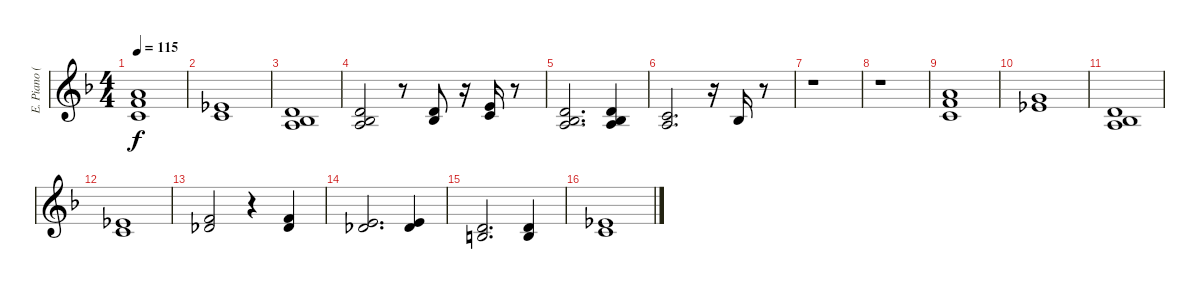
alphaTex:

\track ("E. Piano (Left)" "E. Piano (") {instrument electricpiano1}
\staff {score}
\tuning (E5 B4 G4 D4 A3 E3) {hide}
\ts (4 4)
\tempo 115
\clef g2
\ks f
(2.3 3.4 3.5).1{dy f} |
(1.4 3.5).1 |
(0.4 0.5 6.6).1 |
(0.4 0.5 6.6).2 r.8 (0.4 1.5).8 r.16 (2.4 3.5).16 r.8 |
(0.4 1.5 5.6).2{d} (0.4 0.5 6.6).4 |
(0.5 8.6).2{d} r.16 1.5.16 r.8 |
r.1 |
r.1 |
(2.3 3.4 3.5).1 |
(0.3 1.4).1 |
(0.4 0.5 6.6).1 |
(1.4 3.5).1 |
(3.4 4.5).2 r.4 (3.4 4.5).4 |
(2.4 4.5).2{d} (2.4 4.5).4 |
(0.4 2.5).2{d} (0.4 2.5).4 |
(1.4 3.5).1
